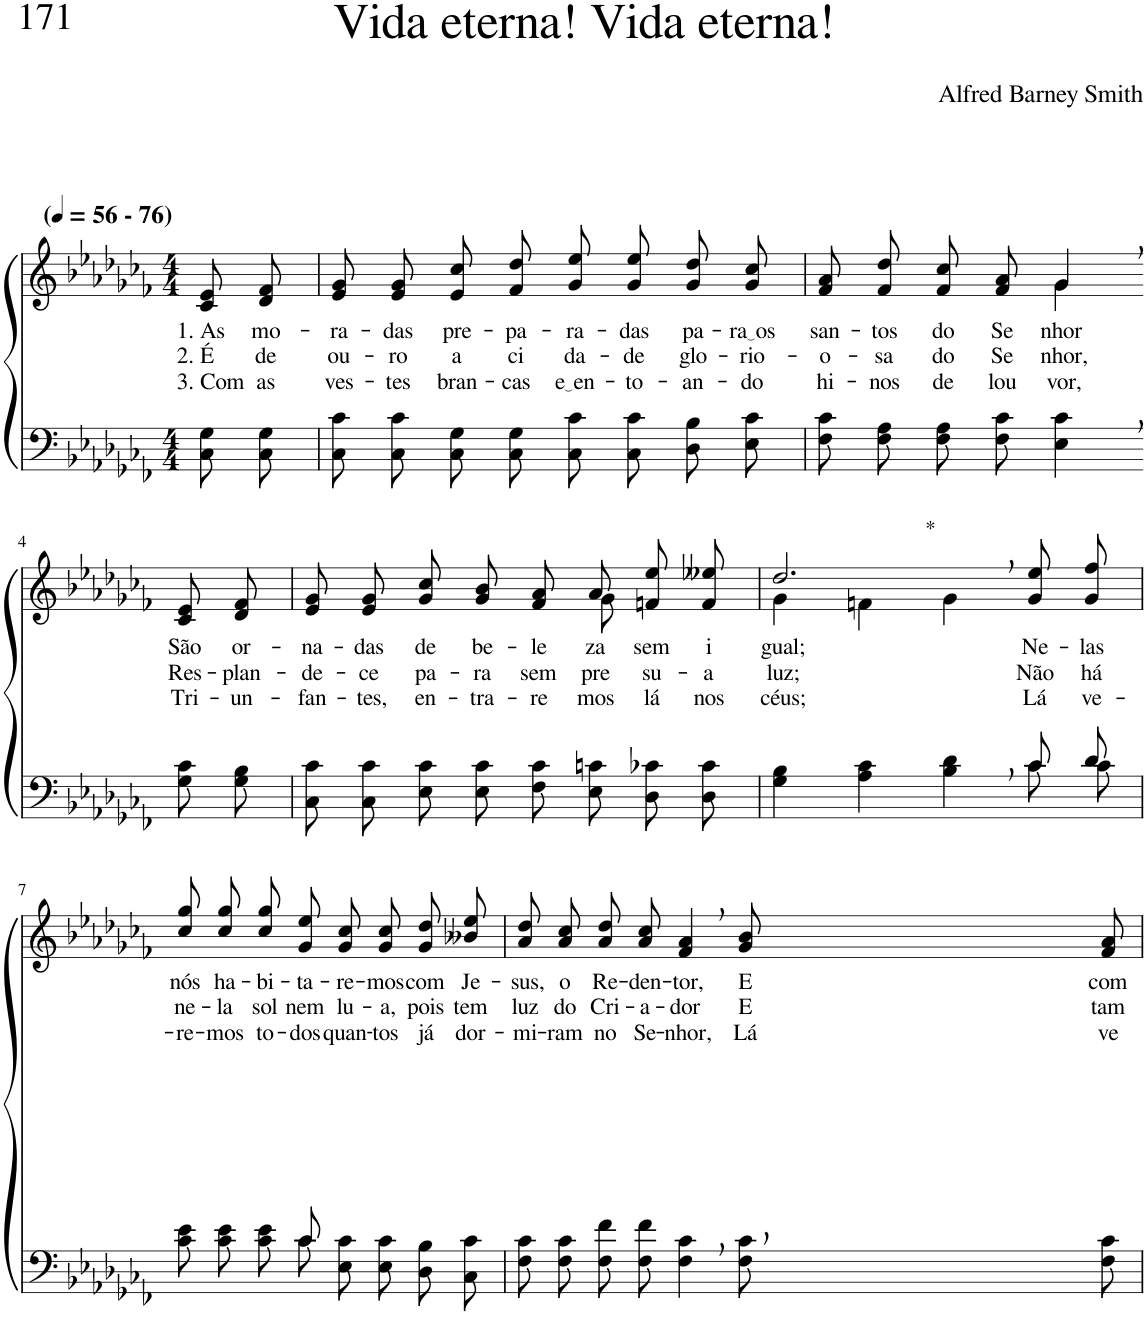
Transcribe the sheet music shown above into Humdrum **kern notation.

**kern	**kern	**text	**text	**text
*part2	*part1	*part1	*part1	*part1
*staff2	*staff1	*staff1	*staff1	*staff1
*I"Parte III e IV	*I"Parte I e II	*	*	*
*clefF4	*clefG2	*	*	*
*Trd2c3	*Trd2c3	*	*	*
*k[b-e-a-d-g-c-f-]	*k[b-e-a-d-g-c-f-]	*	*	*
*M4/4	*M4/4	*	*	*
*MM56	*MM56	*	*	*
=1	=1	=1	=1	=1
!	!LO:TX:a:B:t=(	!	!	!
!	!LO:TX:a:B:t=- 76)	!	!	!
!	!	!LO:LY:b	!LO:LY:b	!LO:LY:b
8C-\ 8G-\L	8c-/ 8e-/L	1. As	2. É	3. Com
!	!	!LO:LY:b	!LO:LY:b	!LO:LY:b
8C-\ 8G-\J	8d-/ 8f-/J	mo-	de	as
=2	=2	=2	=2	=2
!	!	!LO:LY:b	!LO:LY:b	!LO:LY:b
8C-\ 8c-\L	8e-/ 8g-/L	-ra-	ou-	ves-
!	!	!LO:LY:b	!LO:LY:b	!LO:LY:b
8C-\ 8c-\J	8e-/ 8g-/J	-das	-ro	-tes
!	!	!LO:LY:b	!LO:LY:b	!LO:LY:b
8C-\ 8G-\L	8e-/ 8cc-/L	pre-	a	bran-
!	!	!LO:LY:b	!LO:LY:b	!LO:LY:b
8C-\ 8G-\J	8f-/ 8dd-/J	-pa-	ci	-cas
!	!	!LO:LY:b	!LO:LY:b	!LO:LY:b
8C-\ 8c-\L	8g-\ 8ee-\L	-ra-	da-	e en
!	!	!LO:LY:b	!LO:LY:b	!LO:LY:b
8C-\ 8c-\J	8g-\ 8ee-\J	-das	-de	-to-
!	!	!LO:LY:b	!LO:LY:b	!LO:LY:b
8D-\ 8B-\L	8g-/ 8dd-/L	pa-	glo-	-an-
!	!	!LO:LY:b	!LO:LY:b	!LO:LY:b
8E-\ 8c-\J	8g-/ 8cc-/J	ra os	rio-	-do
=3	=3	=3	=3	=3
!	!	!LO:LY:b	!LO:LY:b	!LO:LY:b
*	*^	*	*	*
8F-\ 8c-\L	8f-/ 8a-/L	2ryy	san-	-o-	hi-
!	!	!	!LO:LY:b	!LO:LY:b	!LO:LY:b
8F-\ 8A-\J	8f-/ 8dd-/J	.	-tos	-sa	-nos
!	!	!	!LO:LY:b	!LO:LY:b	!LO:LY:b
8F-\ 8A-\L	8f-/ 8cc-/L	.	do	do	de
!	!	!	!LO:LY:b	!LO:LY:b	!LO:LY:b
8F-\ 8c-\J	8f-/ 8a-/J	.	Se-	Se-	lou-
!	!	!	!LO:LY:b	!LO:LY:b	!LO:LY:b
4E-\, 4c-\,	4g-,/	4g-\	-nhor	-nhor,	-vor,
!!LO:LB:g=z
=4-	=4-	=4-	=4-	=4-	=4-
!	!	!	!LO:LY:b	!LO:LY:b	!LO:LY:b
*	*v	*v	*	*	*
8G-\ 8c-\L	8c-/ 8e-/L	São	Res-	Tri-
!	!	!LO:LY:b	!LO:LY:b	!LO:LY:b
8G-\ 8B-\J	8d-/ 8f-/J	or-	-plan-	-un-
=5	=5	=5	=5	=5
!	!	!LO:LY:b	!LO:LY:b	!LO:LY:b
*	*^	*	*	*
8C-\ 8c-\L	8e-/ 8g-/L	8ryy	-na-	-de-	-fan-
!	!	!	!LO:LY:b	!LO:LY:b	!LO:LY:b
*	*v	*v	*	*	*
8C-\ 8c-\J	8e-/ 8g-/J	-das	-ce	-tes,
!	!	!LO:LY:b	!LO:LY:b	!LO:LY:b
8E-\ 8c-\L	8g-/ 8cc-/L	de	pa-	en-
!	!	!LO:LY:b	!LO:LY:b	!LO:LY:b
8E-\ 8c-\J	8g-/ 8b-/J	be-	-ra	-tra-
!	!	!LO:LY:b	!LO:LY:b	!LO:LY:b
8F-\ 8c-\L	8f-/ 8a-/L	-le-	sem-	-re-
*	*^	*	*	*
!	!	!	!LO:LY:b	!LO:LY:b	!LO:LY:b
8E-\ 8cn\J	8a-/J	8g-\	-za	-pre	-mos
!	!	!	!LO:LY:b	!LO:LY:b	!LO:LY:b
8D-\ 8c-X\L	8fn\ 8ee-\L	4ryy	sem	su-	lá
!	!	!	!LO:LY:b	!LO:LY:b	!LO:LY:b
8D-\ 8c-\J	8f\ 8ee--X\J	.	i-	-a	nos
=6	=6	=6	=6	=6	=6
*^	*	*	*	*	*
!	!	!LO:TX:a:t=*	!	!	!	!
!	!	!	!	!LO:LY:b	!LO:LY:b	!LO:LY:b
2.ryy	4G-\ 4B-\	2.dd-,/	4g-\	-gual;	luz;	céus;
.	4A-\ 4c-\	.	4fn\	.	.	.
.	4B-\ 4d-\	.	4g-\	.	.	.
!	!	!	!	!LO:LY:b	!LO:LY:b	!LO:LY:b
8c-/L	8c-\L	8g-\ 8ee-\L	4ryy	Ne-	Não	Lá
!	!	!	!	!LO:LY:b	!LO:LY:b	!LO:LY:b
8d-/J	8c-\J	8g-\ 8ff-\J	.	-las	há	ve-
*	*	*v	*v	*	*	*
!!LO:LB:g=z
=7	=7	=7	=7	=7	=7
!	!	!	!LO:LY:b	!LO:LY:b	!LO:LY:b
4.ryy	8c-\ 8e-\L	8cc-\ 8gg-\L	nós	ne-	-re-
!	!	!	!LO:LY:b	!LO:LY:b	!LO:LY:b
.	8c-\ 8e-\J	8cc-\ 8gg-\J	ha-	-la	-mos
!	!	!	!LO:LY:b	!LO:LY:b	!LO:LY:b
.	8c-\ 8e-\L	8cc-\ 8gg-\L	-bi-	sol	to-
!	!	!	!LO:LY:b	!LO:LY:b	!LO:LY:b
8c-/	8c-\J	8g-\ 8ee-\J	-ta-	nem	-dos
!	!	!	!LO:LY:b	!LO:LY:b	!LO:LY:b
2ryy	8E-\ 8c-\L	8g-/ 8cc-/L	-re-	lu-	quan-
!	!	!	!LO:LY:b	!LO:LY:b	!LO:LY:b
.	8E-\ 8c-\J	8g-/ 8cc-/J	-mos	-a,	-tos
!	!	!	!LO:LY:b	!LO:LY:b	!LO:LY:b
.	8D-\ 8B-\L	8g-\ 8dd-\L	com	pois	já
!	!	!	!LO:LY:b	!LO:LY:b	!LO:LY:b
.	8C-\ 8c-\J	8b--X\ 8ee-\J	Je-	tem	dor-
=8	=8	=8	=8	=8	=8
!	!	!	!LO:LY:b	!LO:LY:b	!LO:LY:b
*v	*v	*	*	*	*
8F-\ 8c-\L	8a-\ 8dd-\L	-sus,	luz	-mi-
!	!	!LO:LY:b	!LO:LY:b	!LO:LY:b
8F-\ 8c-\J	8a-\ 8cc-\J	o	do	-ram
!	!	!LO:LY:b	!LO:LY:b	!LO:LY:b
8F-\ 8f-\L	8a-\ 8dd-\L	Re-	Cri-	no
!	!	!LO:LY:b	!LO:LY:b	!LO:LY:b
8F-\ 8f-\J	8a-\ 8cc-\J	-den-	-a-	Se-
!	!	!LO:LY:b	!LO:LY:b	!LO:LY:b
4F-\, 4c-\,	4f-/, 4a-/,	-tor,	-dor	-nhor,
!	!	!LO:LY:b	!LO:LY:b	!LO:LY:b
8F-,\ 8c-,\L	8g-,/ 8b-,/L	E	E	Lá
!	!	!LO:LY:b	!LO:LY:b	!LO:LY:b
8F-\ 8c-\J	8f-/ 8a-/J	com	tam-	ve-
=	=	=	=	=
*-	*-	*-	*-	*-
